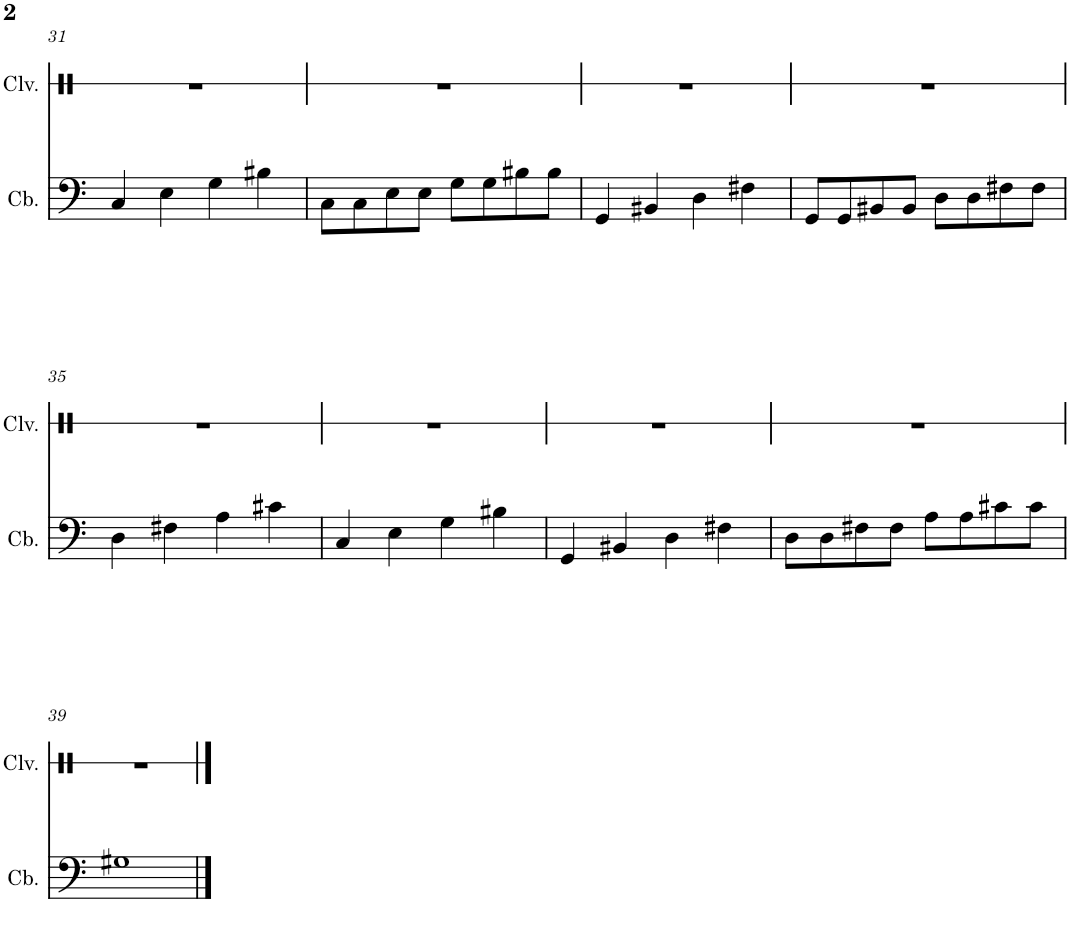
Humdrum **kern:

**kern	**kern
*part2	*part1
*staff2	*staff1
*I"Contrebasse	*I"Claves
*I'Cb.	*I'Clv.
!!LO:PB:g=z
*clefF4	*clefX
*Trd7c12	*
*k[]	*k[]
*M4/4	*M4/4
=31	=31
4C/	1r
4E\	.
4G\	.
4B#X\	.
=32	=32
8C\L	1r
8C\	.
8E\	.
8E\J	.
8G\L	.
8G\	.
8B#X\	.
8B#\J	.
=33	=33
4GG/	1r
4BB#X/	.
4D\	.
4F#X\	.
=34	=34
8GG/L	1r
8GG/	.
8BB#X/	.
8BB#/J	.
8D\L	.
8D\	.
8F#X\	.
8F#\J	.
!!LO:LB:g=z
=35	=35
4D\	1r
4F#X\	.
4A\	.
4c#X\	.
=36	=36
4C/	1r
4E\	.
4G\	.
4B#X\	.
=37	=37
4GG/	1r
4BB#X/	.
4D\	.
4F#X\	.
=38	=38
8D\L	1r
8D\	.
8F#X\	.
8F#\J	.
8A\L	.
8A\	.
8c#X\	.
8c#\J	.
!!LO:LB:g=z
=39	=39
1G#X	1r
==	==
*-	*-
